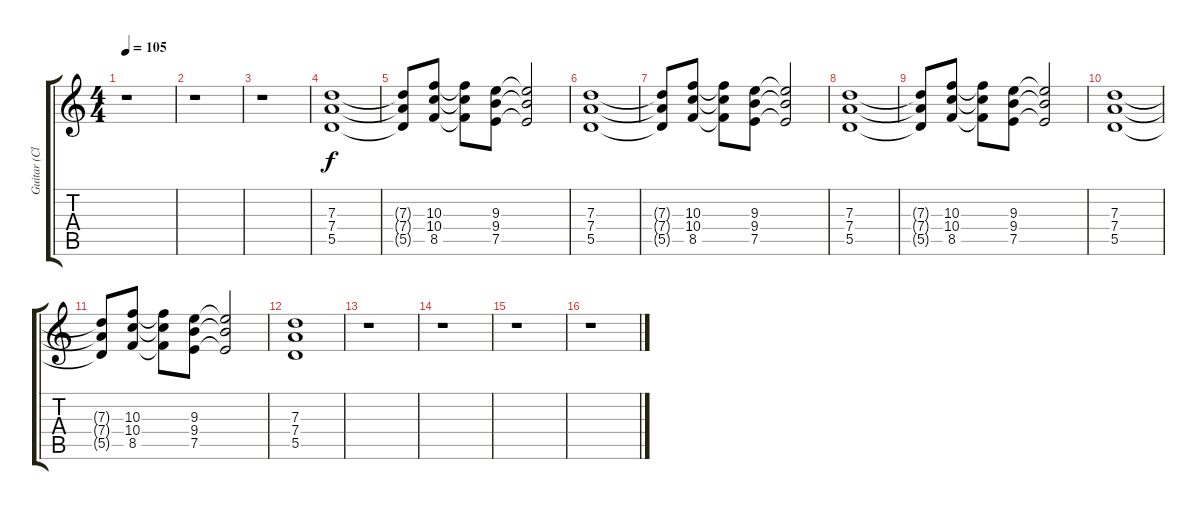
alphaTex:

\track ("Guitar (Clean)" "Guitar (Cl") {instrument electricguitarclean}
\staff {score tabs}
\tuning (E4 B3 G3 D3 A2 E2) {hide}
\ts (4 4)
\tempo 105
\clef g2
\ks c
r.1{dy f} |
r.1 |
r.1 |
(7.3 7.4 5.5).1 |
(7.3{t} 7.4{t} 5.5{t}).8 (10.3 10.4 8.5).8 (10.3{t} 10.4{t} 8.5{t}).8 (9.3 9.4 7.5).8 (9.3{t} 9.4{t} 7.5{t}).2 |
(7.3 7.4 5.5).1 |
(7.3{t} 7.4{t} 5.5{t}).8 (10.3 10.4 8.5).8 (10.3{t} 10.4{t} 8.5{t}).8 (9.3 9.4 7.5).8 (9.3{t} 9.4{t} 7.5{t}).2 |
(7.3 7.4 5.5).1 |
(7.3{t} 7.4{t} 5.5{t}).8 (10.3 10.4 8.5).8 (10.3{t} 10.4{t} 8.5{t}).8 (9.3 9.4 7.5).8 (9.3{t} 9.4{t} 7.5{t}).2 |
(7.3 7.4 5.5).1 |
(7.3{t} 7.4{t} 5.5{t}).8 (10.3 10.4 8.5).8 (10.3{t} 10.4{t} 8.5{t}).8 (9.3 9.4 7.5).8 (9.3{t} 9.4{t} 7.5{t}).2 |
(7.3 7.4 5.5).1 |
r.1 |
r.1 |
r.1 |
r.1
